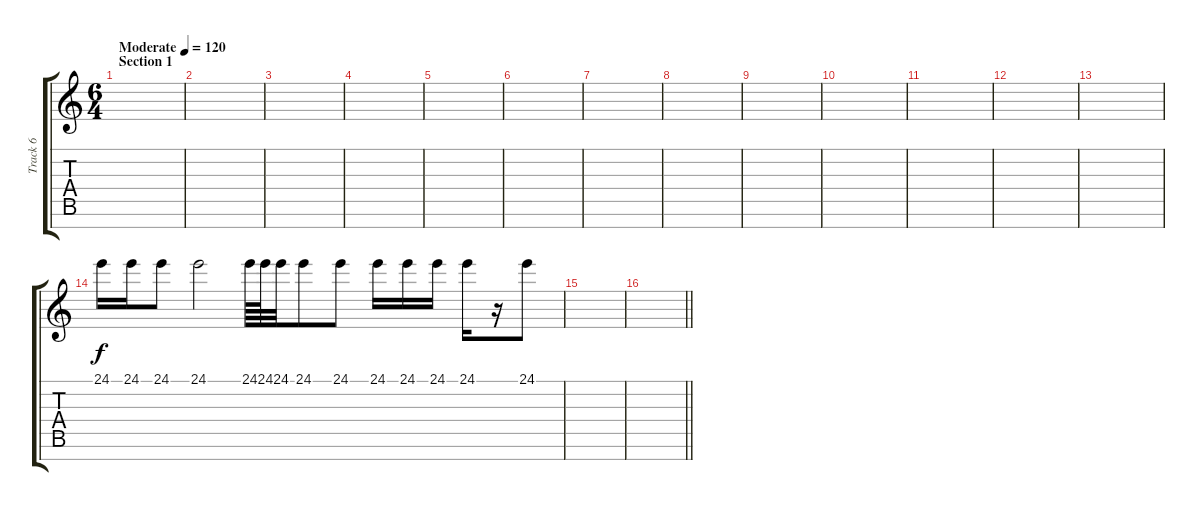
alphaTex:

\track ("Track 6" "Track 6") {instrument gunshot}
\staff {score tabs}
\tuning (E4 B3 G3 D3 A2 E2 B1) {hide}
\ts (6 4)
\section ("" "Section 1")
\tempo (120 "Moderate")
\clef g2
\ks c
|
|
|
|
|
|
|
|
|
|
|
|
|
24.1.16 24.1.16 24.1.8 24.1.2 24.1.64 24.1.64 24.1.32 24.1.8 24.1.8 24.1.16 24.1.16 24.1.16 24.1.16 r.16 24.1.8 |
|
\barLineRight lightlight
